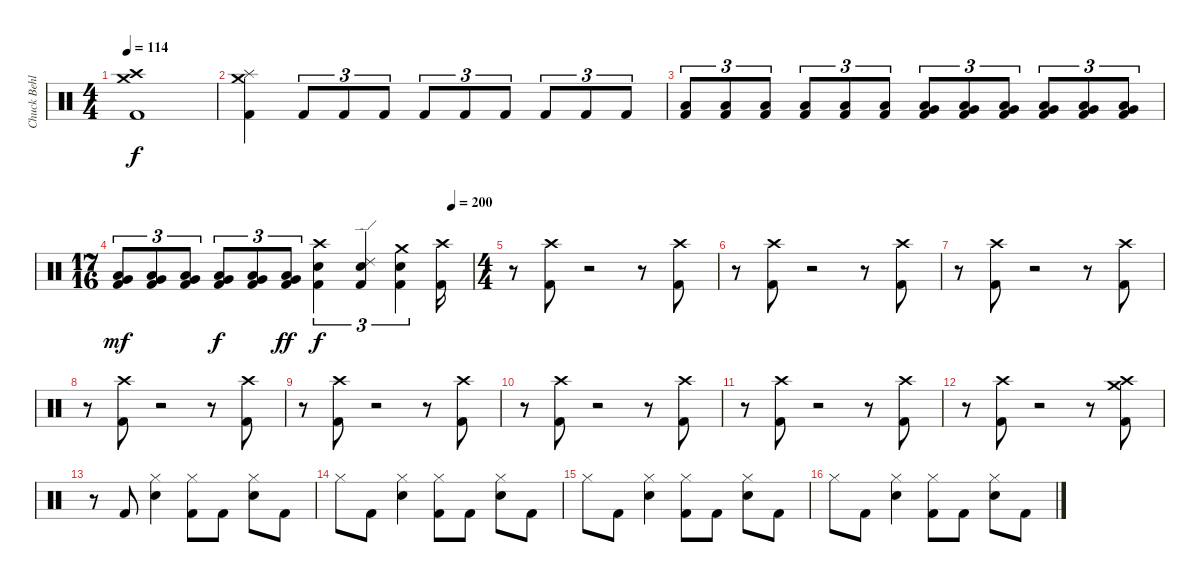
\track ("Chuck Behler" "Chuck Behl") {instrument percussion}
\staff {score}
\articulation defaults
\ts (4 4)
\tempo 114
\clef neutral
\ks c
("Crash high (hit)" "Crash medium (hit)" "Kick (hit) 2").1{dy f} |
("Crash medium (hit)" "Splash (hit)" "Kick (hit) 2").4 "Kick (hit) 2".8{tu (3 2)} "Kick (hit) 2".8{tu (3 2)} "Kick (hit) 2".8{tu (3 2)} "Kick (hit) 2".8{tu (3 2)} "Kick (hit) 2".8{tu (3 2)} "Kick (hit) 2".8{tu (3 2)} "Kick (hit) 2".8{tu (3 2)} "Kick (hit) 2".8{tu (3 2)} "Kick (hit) 2".8{tu (3 2)} |
("Low Floor Tom (hit)" "Kick (hit) 2").8{tu (3 2)} ("Low Floor Tom (hit)" "Kick (hit) 2").8{tu (3 2)} ("Low Floor Tom (hit)" "Kick (hit) 2").8{tu (3 2)} ("Low Floor Tom (hit)" "Kick (hit) 2").8{tu (3 2)} ("Low Floor Tom (hit)" "Kick (hit) 2").8{tu (3 2)} ("Low Floor Tom (hit)" "Kick (hit) 2").8{tu (3 2)} ("Low Floor Tom (hit)" "Very Low Tom (hit)" "Kick (hit) 2").8{tu (3 2)} ("Low Floor Tom (hit)" "Very Low Tom (hit)" "Kick (hit) 2").8{tu (3 2)} ("Low Floor Tom (hit)" "Very Low Tom (hit)" "Kick (hit) 2").8{tu (3 2)} ("Low Floor Tom (hit)" "Very Low Tom (hit)" "Kick (hit) 2").8{tu (3 2)} ("Low Floor Tom (hit)" "Very Low Tom (hit)" "Kick (hit) 2").8{tu (3 2)} ("Low Floor Tom (hit)" "Very Low Tom (hit)" "Kick (hit) 2").8{tu (3 2)} |
\ts (17 16)
\tempo (200 0.9411764705882353)
("Low Floor Tom (hit)" "Very Low Tom (hit)" "Kick (hit) 2").8{tu (3 2) dy mf} ("Low Floor Tom (hit)" "Very Low Tom (hit)" "Kick (hit) 2").8{tu (3 2)} ("Low Floor Tom (hit)" "Very Low Tom (hit)" "Kick (hit) 2").8{tu (3 2)} ("Low Floor Tom (hit)" "Very Low Tom (hit)" "Kick (hit) 2").8{tu (3 2) dy f} ("Low Floor Tom (hit)" "Very Low Tom (hit)" "Kick (hit) 2").8{tu (3 2)} ("Low Floor Tom (hit)" "Very Low Tom (hit)" "Kick (hit) 2").8{tu (3 2) dy ff} ("Crash high (hit)" "Snare (hit) 2" "Kick (hit) 2").4{tu (3 2) dy f} ("Ride (edge) 2" "Snare (hit) 2" "Kick (hit) 2").4{tu (3 2)} ("Crash medium (hit)" "Snare (hit) 2" "Kick (hit) 2").4{tu (3 2)} ("Crash high (hit)" "Kick (hit) 2").16 |
\ts (4 4)
r.8 ("Crash high (hit)" "Kick (hit) 2").8 r.2 r.8 ("Crash high (hit)" "Kick (hit) 2").8 |
r.8 ("Crash high (hit)" "Kick (hit) 2").8 r.2 r.8 ("Crash high (hit)" "Kick (hit) 2").8 |
r.8 ("Crash high (hit)" "Kick (hit) 2").8 r.2 r.8 ("Crash high (hit)" "Kick (hit) 2").8 |
r.8 ("Crash high (hit)" "Kick (hit) 2").8 r.2 r.8 ("Crash high (hit)" "Kick (hit) 2").8 |
r.8 ("Crash high (hit)" "Kick (hit) 2").8 r.2 r.8 ("Crash high (hit)" "Kick (hit) 2").8 |
r.8 ("Crash high (hit)" "Kick (hit) 2").8 r.2 r.8 ("Crash high (hit)" "Kick (hit) 2").8 |
r.8 ("Crash high (hit)" "Kick (hit) 2").8 r.2 r.8 ("Crash high (hit)" "Kick (hit) 2").8 |
r.8 ("Crash high (hit)" "Kick (hit) 2").8 r.2 r.8 ("Crash high (hit)" "Crash medium (hit)" "Kick (hit) 2").8 |
r.8 "Kick (hit) 2".8 ("Hi-Hat (closed)" "Snare (hit) 2").4 ("Hi-Hat (closed)" "Kick (hit) 2").8 "Kick (hit) 2".8 ("Hi-Hat (closed)" "Snare (hit) 2").8 "Kick (hit) 2".8 |
"Hi-Hat (closed)".8 "Kick (hit) 2".8 ("Hi-Hat (closed)" "Snare (hit) 2").4 ("Hi-Hat (closed)" "Kick (hit) 2").8 "Kick (hit) 2".8 ("Hi-Hat (closed)" "Snare (hit) 2").8 "Kick (hit) 2".8 |
"Hi-Hat (closed)".8 "Kick (hit) 2".8 ("Hi-Hat (closed)" "Snare (hit) 2").4 ("Hi-Hat (closed)" "Kick (hit) 2").8 "Kick (hit) 2".8 ("Hi-Hat (closed)" "Snare (hit) 2").8 "Kick (hit) 2".8 |
"Hi-Hat (closed)".8 "Kick (hit) 2".8 ("Hi-Hat (closed)" "Snare (hit) 2").4 ("Hi-Hat (closed)" "Kick (hit) 2").8 "Kick (hit) 2".8 ("Hi-Hat (closed)" "Snare (hit) 2").8 "Kick (hit) 2".8
